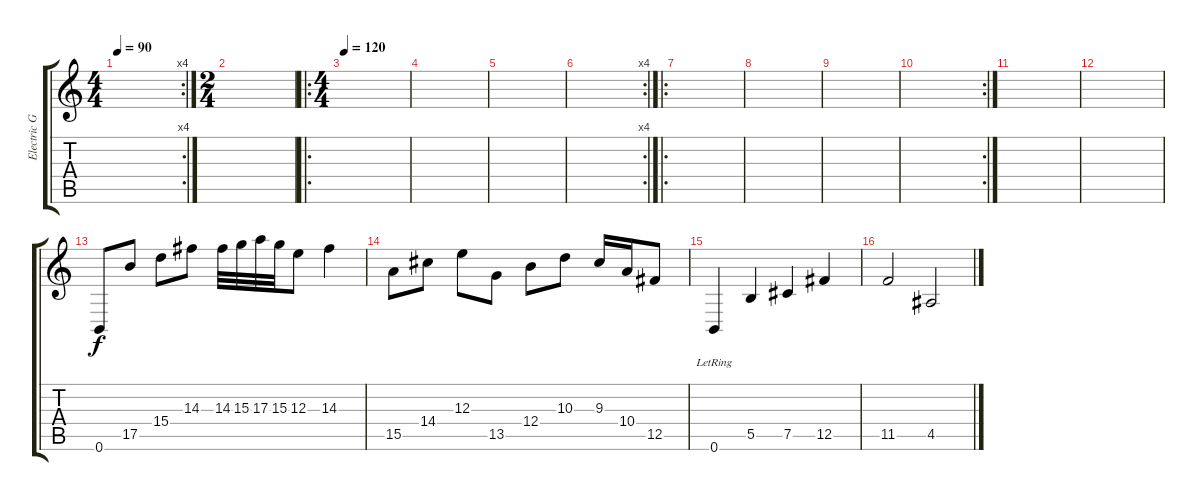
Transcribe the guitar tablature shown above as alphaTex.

\track ("Electric Guitar" "Electric G") {instrument electricguitarclean}
\staff {score tabs}
\tuning (Db4 Ab3 E3 B2 Gb2 B1) {hide}
\rc 4
\ts (4 4)
\tempo 90
\clef g2
\ks c
|
\ts (2 4)
|
\ro
\ts (4 4)
\tempo 120
|
|
|
\rc 4
|
\ro
|
|
|
\rc 2
|
|
|
0.6.8 17.5.8 15.4.8 14.3.8 14.3.32 15.3.32 17.3.32 15.3.32 12.3.8 14.3.4 |
15.5.8 14.4.8 12.3.8 13.5.8 12.4.8 10.3.8 9.3.16 10.4.16 12.5.8 |
0.6{lr}.4 5.5.4 7.5.4 12.5.4 |
11.5.2 4.5.2
